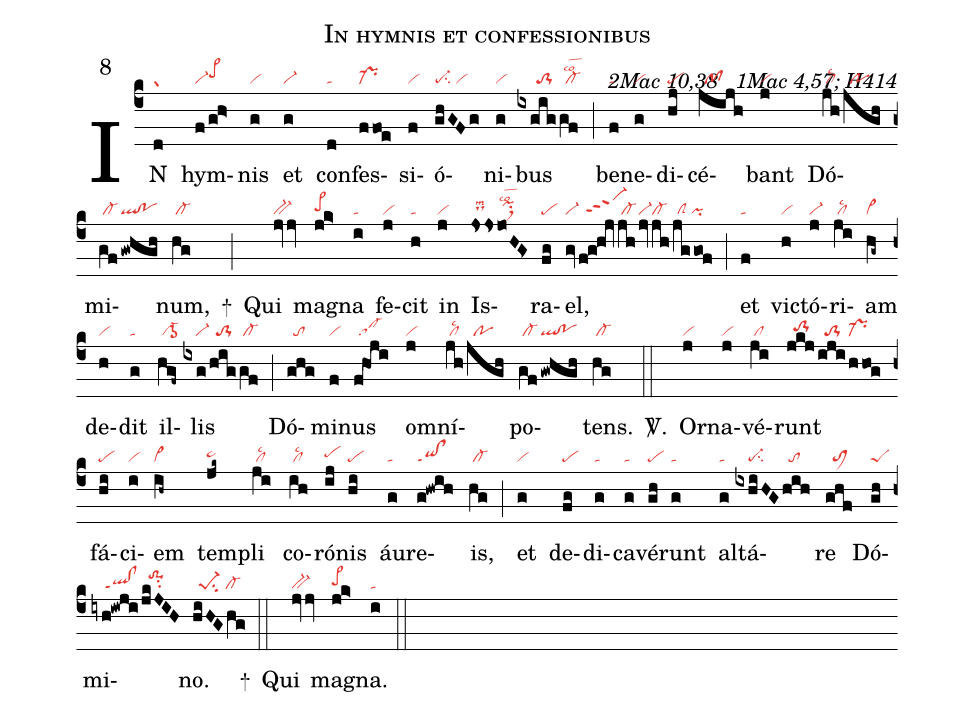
name:In hymnis et confessionibus;
mode:8;
commentary:2Mac 10,38 ꝟ 1Mac 4,57; H414;
nabc-lines:1;
%%
(c4)
IN(d|gr) hym(f/g!h>|vi-pe>hi)nis(g|vi) et(g|vi-) con(d|ta)fes(ffoe|pr-)si(f|vi)ó(ghGFg|pe-su2/vi)ni(g|vi)bus(ixgig|//////to-1|/gf|/cl-lsco2) (;)
be(f|ta)ne(g|vi)di(hj|pe)cé(jijh|//pf)bant(j|vi) Dó(jh|/cllsc2|/jgh|//po)mi(gf|/cl-|!gwhgh|ql!po)num,(hg|/cl-) +(;)
Qui(jvv|bv-) ma(j!k>|pe>hh)gna(i|ta) fe(j|vi)cit(h|ta) in(j|vi) Is(jssjoHG>|/dshhlsm2////pihilsco2```st>)ra(fg|pe)el,(gv|vi-|f!g!hqj|//vi-hgppt3|/jh|/cl-|/jvjh|vi-cl-|/jggof|/clS/pi) (;)
et(f|ta) vi(h|vi)ctó(j|vi-)ri(ji|/cllsc2)am(hg~|cl~) de(h|vi)dit(g|ta) il(hgf~|/cl->1)lis(ixg|////vi-|/hig|//to-1|/gf|/cl-) (;)
Dó(ghg|//to)mi(f|vi)nus(f@hoji|/sa!cl-) om(j|vi)ní(jh|/cllsc2|/jgh|//po)po(gf|/cl-|!gwhgh|ql!po)tens.(hg|/cl-) <sp>V/</sp>.(::)
Or(j|vi)na(j|vi)vé(ji|/cl)runt(jkj|//to-1hh|/iji|//to-1|/hhog|pr-) fá(hi|pe)ci(i|vi)em(ih~|cl~) tem(jk~|pe~hh)pli(ji|/cllsc2) co(ih|/cllsc2)ró(ij|pehh)nis(hi|pe) áu(g|ta)re(g!hwih|qi!clppt1)is,(hg|/cl-) (;)
et(g|vi) de(fg|pe)di(g|ta)ca(g|ta)vé(gh|pe)runt(g|ta) al(g|ta)tá(ixhiHG|////pe-su2|hih|//to)re(ghf|//toM1) Dó(gh|peS)mi(iyh!iwji|////ql!clppt1|/jkJIH|//to-1hjsu2)no.(hiHGhg|//pe-1su2/cl-) +(::)
Qui(jvv|bv-) ma(j!k>|pe>hh)gna.(i|ta) (::)
